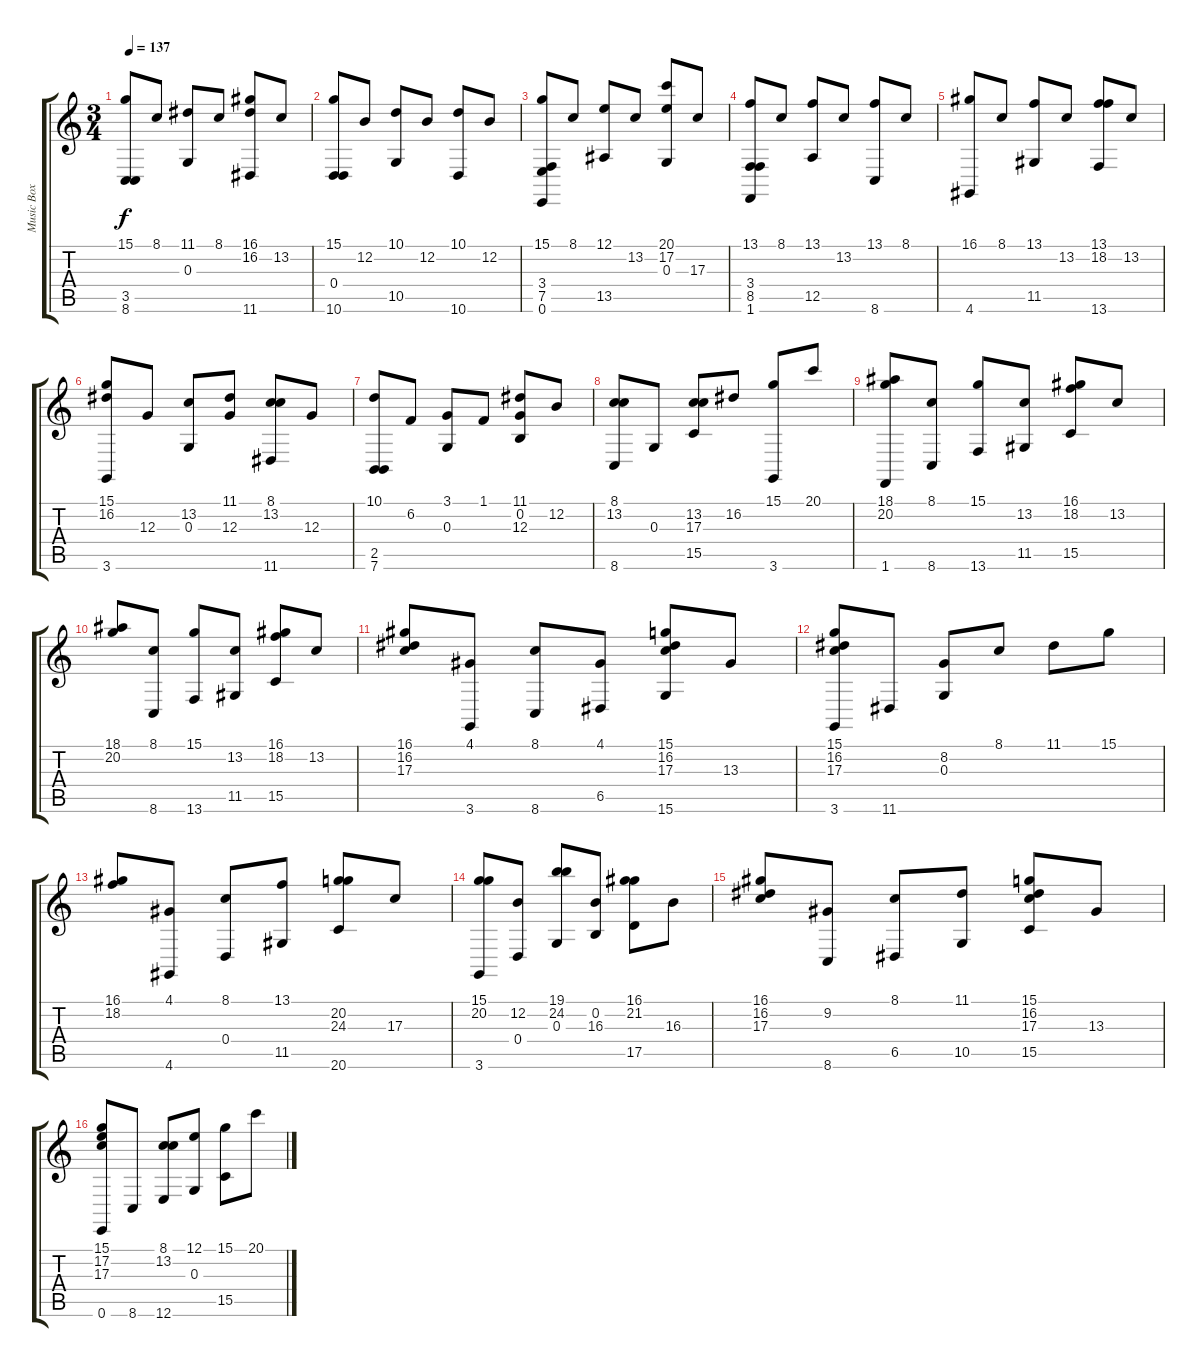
\track ("Music Box" "Music Box") {instrument acousticgrandpiano}
\staff {score tabs}
\tuning (E4 B3 G3 D3 A2 E2) {hide}
\ts (3 4)
\tempo 137
\clef g2
\ks c
(15.1 3.5 8.6).8{dy f} 8.1.8 (11.1 0.3).8 8.1.8 (16.1 16.2 11.6).8 13.2.8 |
(15.1 0.4 10.6).8 12.2.8 (10.1 10.5).8 12.2.8 (10.1 10.6).8 12.2.8 |
(15.1 3.4 7.5 0.6).8 8.1.8 (12.1 13.5).8 13.2.8 (20.1 17.2 0.3).8 17.3.8 |
(13.1 3.4 8.5 1.6).8 8.1.8 (13.1 12.5).8 13.2.8 (13.1 8.6).8 8.1.8 |
(16.1 4.6).8 8.1.8 (13.1 11.5).8 13.2.8 (13.1 18.2 13.6).8 13.2.8 |
(15.1 16.2 3.6).8 12.3.8 (13.2 0.3).8 (11.1 12.3).8 (8.1 13.2 11.6).8 12.3.8 |
(10.1 2.5 7.6).8 6.2.8 (3.1 0.3).8 1.1.8 (11.1 0.2 12.3).8 12.2.8 |
(8.1 13.2 8.6).8 0.3.8 (13.2 17.3 15.5).8 16.2.8 (15.1 3.6).8 20.1.8 |
(18.1 20.2 1.6).8 (8.1 8.6).8 (15.1 13.6).8 (13.2 11.5).8 (16.1 18.2 15.5).8 13.2.8 |
(18.1 20.2).8 (8.1 8.6).8 (15.1 13.6).8 (13.2 11.5).8 (16.1 18.2 15.5).8 13.2.8 |
(16.1 16.2 17.3).8 (4.1 3.6).8 (8.1 8.6).8 (4.1 6.5).8 (15.1 16.2 17.3 15.6).8 13.3.8 |
(15.1 16.2 17.3 3.6).8 11.6.8 (8.2 0.3).8 8.1.8 11.1.8 15.1.8 |
(16.1 18.2).8 (4.1 4.6).8 (8.1 0.4).8 (13.1 11.5).8 (20.2 24.3 20.6).8 17.3.8 |
(15.1 20.2 3.6).8 (12.2 0.4).8 (19.1 24.2 0.3).8 (0.2 16.3).8 (16.1 21.2 17.5).8 16.3.8 |
(16.1 16.2 17.3).8 (9.2 8.6).8 (8.1 6.5).8 (11.1 10.5).8 (15.1 16.2 17.3 15.5).8 13.3.8 |
(15.1 17.2 17.3 0.6).8 8.6.8 (8.1 13.2 12.6).8 (12.1 0.3).8 (15.1 15.5).8 20.1.8
